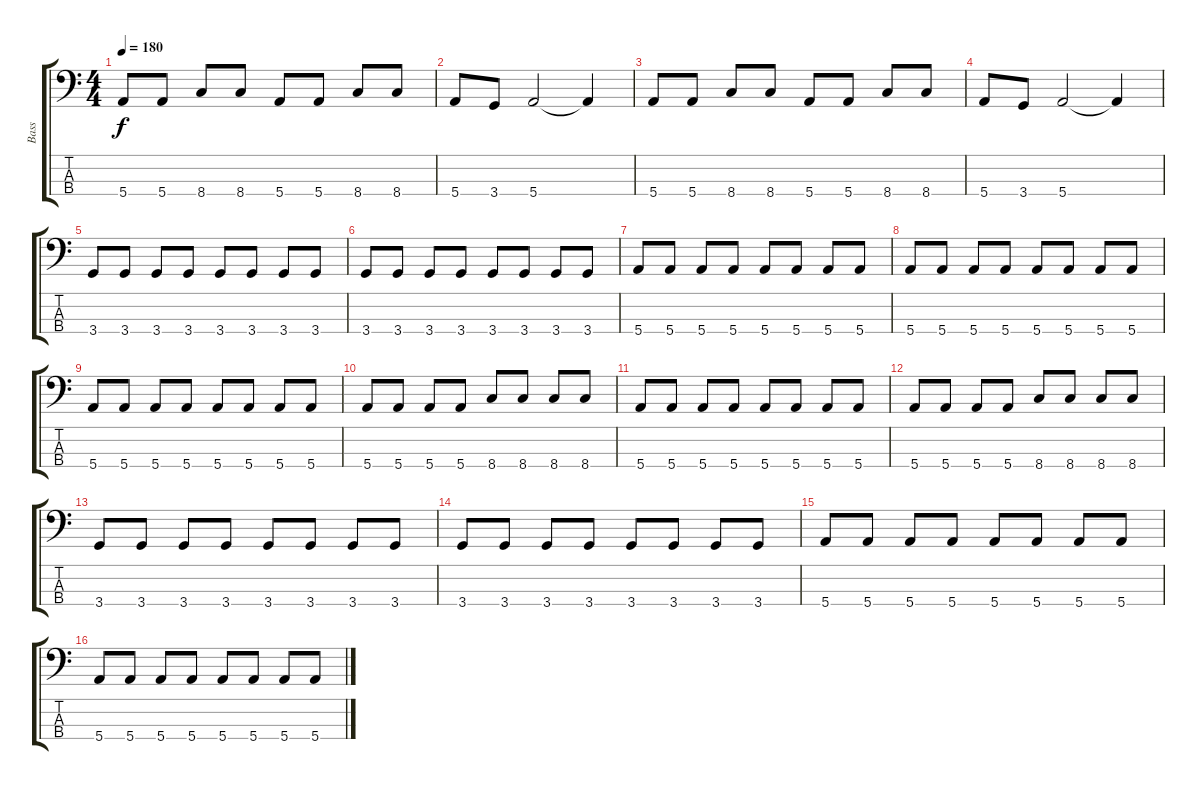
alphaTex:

\track ("Bass" "Bass") {instrument electricbasspick}
\staff {score tabs}
\tuning (G2 D2 A1 E1) {hide}
\ts (4 4)
\tempo 180
\clef f4
\ks c
5.4.8{dy f} 5.4.8 8.4.8 8.4.8 5.4.8 5.4.8 8.4.8 8.4.8 |
5.4.8 3.4.8 5.4.2 5.4{t}.4 |
5.4.8 5.4.8 8.4.8 8.4.8 5.4.8 5.4.8 8.4.8 8.4.8 |
5.4.8 3.4.8 5.4.2 5.4{t}.4 |
3.4.8 3.4.8 3.4.8 3.4.8 3.4.8 3.4.8 3.4.8 3.4.8 |
3.4.8 3.4.8 3.4.8 3.4.8 3.4.8 3.4.8 3.4.8 3.4.8 |
5.4.8 5.4.8 5.4.8 5.4.8 5.4.8 5.4.8 5.4.8 5.4.8 |
5.4.8 5.4.8 5.4.8 5.4.8 5.4.8 5.4.8 5.4.8 5.4.8 |
5.4.8 5.4.8 5.4.8 5.4.8 5.4.8 5.4.8 5.4.8 5.4.8 |
5.4.8 5.4.8 5.4.8 5.4.8 8.4.8 8.4.8 8.4.8 8.4.8 |
5.4.8 5.4.8 5.4.8 5.4.8 5.4.8 5.4.8 5.4.8 5.4.8 |
5.4.8 5.4.8 5.4.8 5.4.8 8.4.8 8.4.8 8.4.8 8.4.8 |
3.4.8 3.4.8 3.4.8 3.4.8 3.4.8 3.4.8 3.4.8 3.4.8 |
3.4.8 3.4.8 3.4.8 3.4.8 3.4.8 3.4.8 3.4.8 3.4.8 |
5.4.8 5.4.8 5.4.8 5.4.8 5.4.8 5.4.8 5.4.8 5.4.8 |
5.4.8 5.4.8 5.4.8 5.4.8 5.4.8 5.4.8 5.4.8 5.4.8
